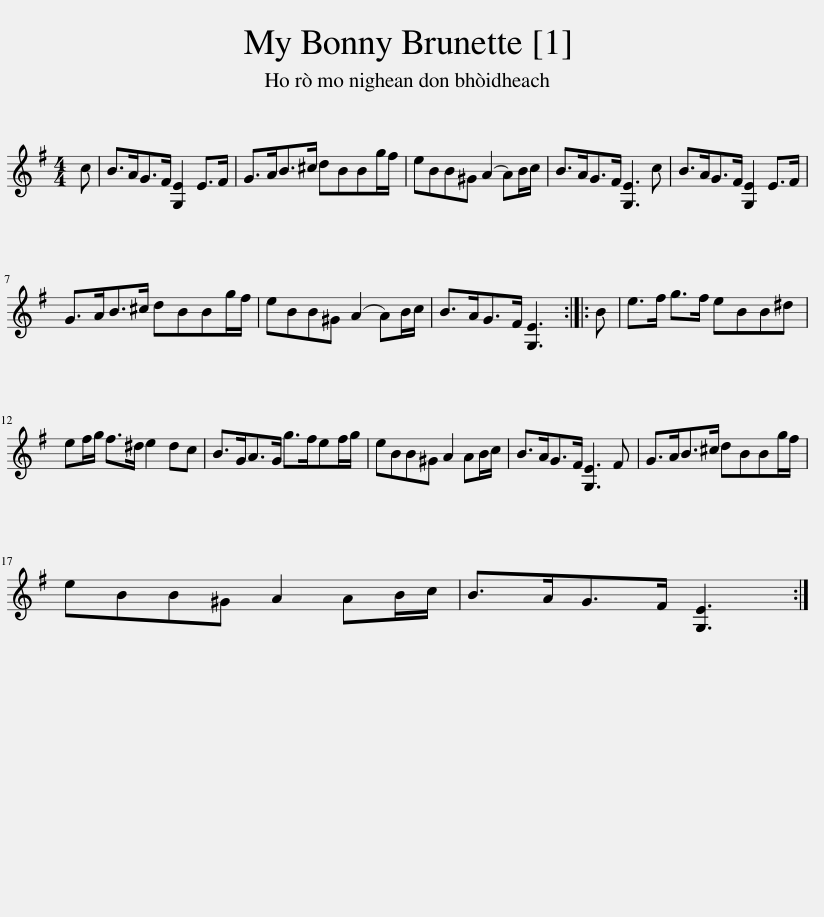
X:1
L:1/8
M:4/4
I:linebreak $
K:G
V:1 treble
V:1
 c | B>AG>F [G,E]2 E>F | G>AB>^c dBBg/f/ | eBB^G (A2 A)B/c/ | B>AG>F [G,E]3 c | %5
 B>AG>F [G,E]2 E>F |$ G>AB>^c dBBg/f/ | eBB^G (A2 A)B/c/ | B>AG>F [G,E]3 :: B | %10
 e>f g>f eBB^d |$ ef/g/ f>^d e2 dc | B>GA>G g>fef/g/ | eBB^G A2 AB/c/ | B>AG>F [G,E]3 F | %15
 G>AB>^c dBBg/f/ |$ eBB^G A2 AB/c/ | B>AG>F [G,E]3 :| %18
